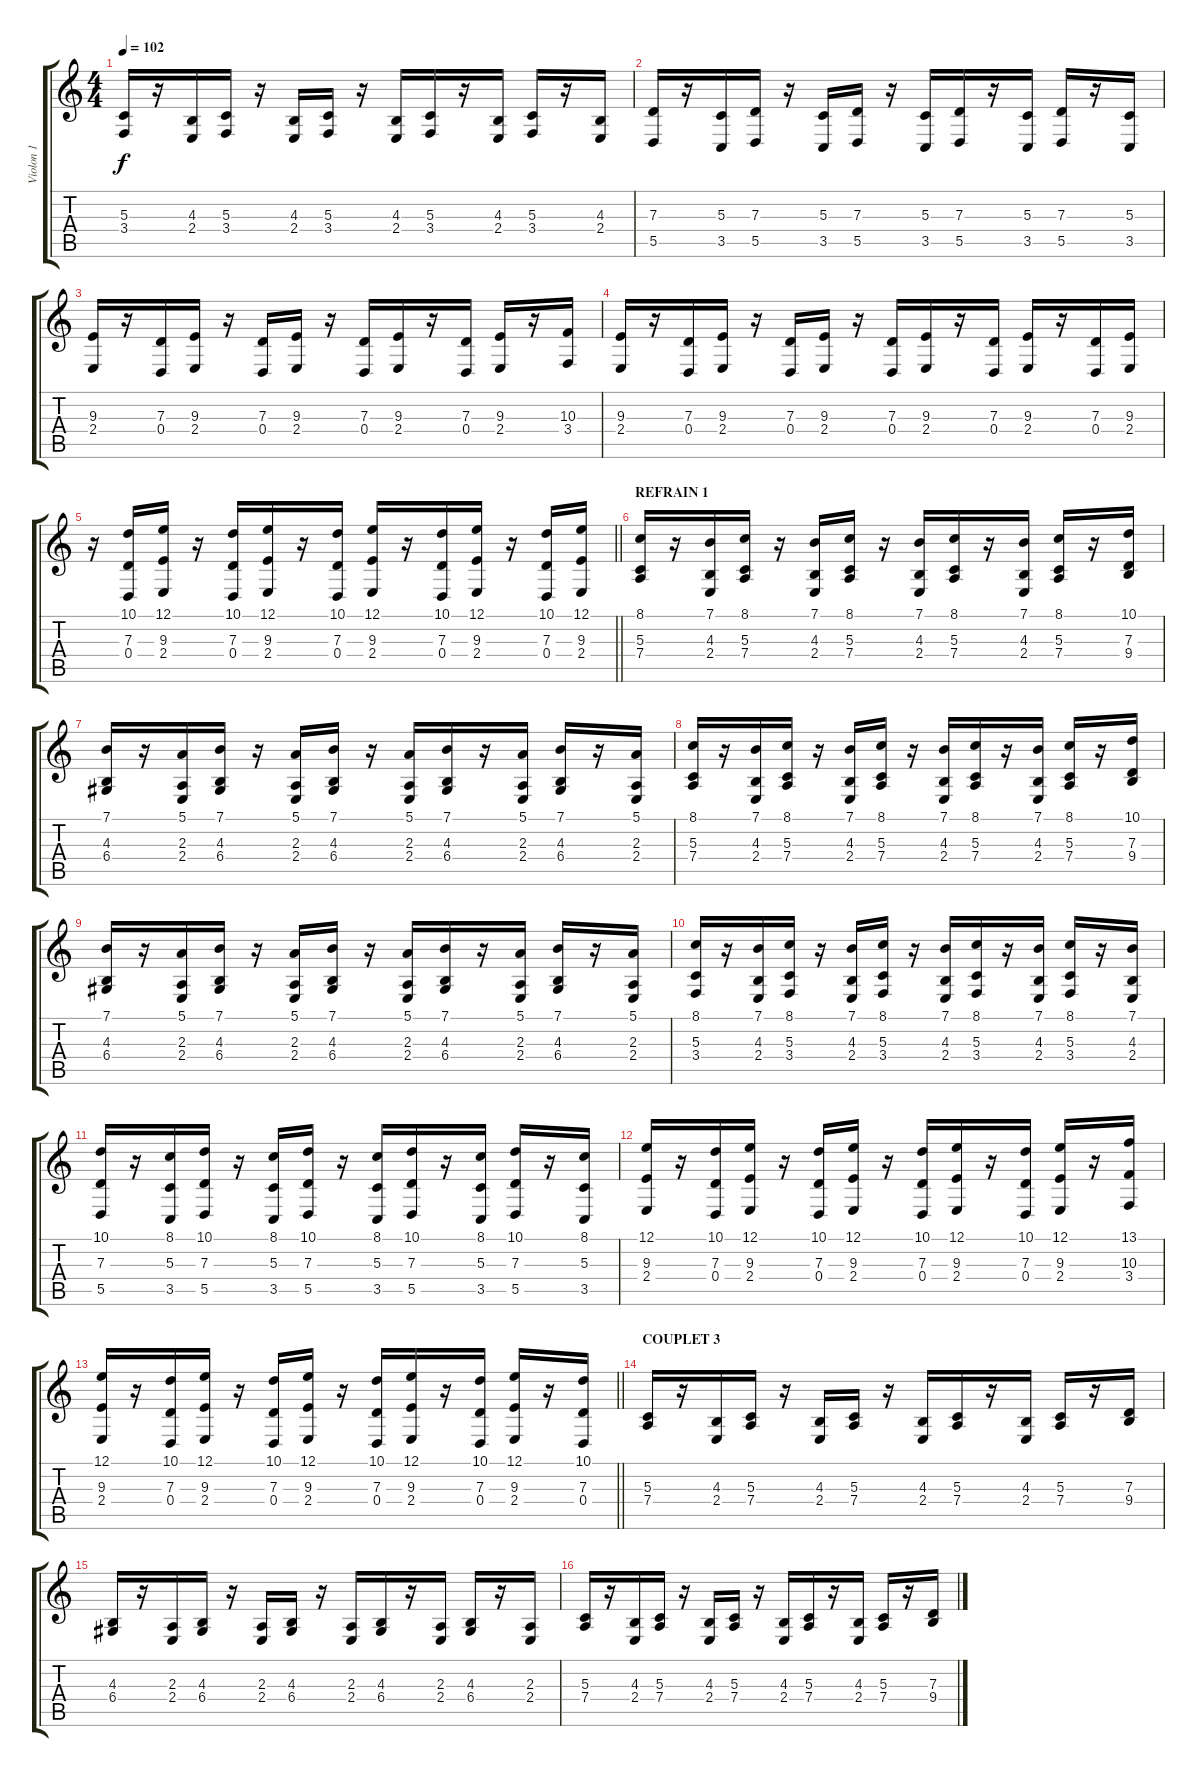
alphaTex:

\track ("Violon 1" "Violon 1") {instrument stringensemble1}
\staff {score tabs}
\tuning (E4 B3 G3 D3 A2 E2) {hide}
\ts (4 4)
\tempo 102
\clef g2
\ks c
(5.3 3.4).16{dy f} r.16 (4.3 2.4).16 (5.3 3.4).16 r.16 (4.3 2.4).16 (5.3 3.4).16 r.16 (4.3 2.4).16 (5.3 3.4).16 r.16 (4.3 2.4).16 (5.3 3.4).16 r.16 (4.3 2.4).16 |
(7.3 5.5).16 r.16 (5.3 3.5).16 (7.3 5.5).16 r.16 (5.3 3.5).16 (7.3 5.5).16 r.16 (5.3 3.5).16 (7.3 5.5).16 r.16 (5.3 3.5).16 (7.3 5.5).16 r.16 (5.3 3.5).16 |
(9.3 2.4).16 r.16 (7.3 0.4).16 (9.3 2.4).16 r.16 (7.3 0.4).16 (9.3 2.4).16 r.16 (7.3 0.4).16 (9.3 2.4).16 r.16 (7.3 0.4).16 (9.3 2.4).16 r.16 (10.3 3.4).16 |
(9.3 2.4).16 r.16 (7.3 0.4).16 (9.3 2.4).16 r.16 (7.3 0.4).16 (9.3 2.4).16 r.16 (7.3 0.4).16 (9.3 2.4).16 r.16 (7.3 0.4).16 (9.3 2.4).16 r.16 (7.3 0.4).16 (9.3 2.4).16 |
\barLineRight lightlight
r.16 (10.1 7.3 0.4).16 (12.1 9.3 2.4).16 r.16 (10.1 7.3 0.4).16 (12.1 9.3 2.4).16 r.16 (10.1 7.3 0.4).16 (12.1 9.3 2.4).16 r.16 (10.1 7.3 0.4).16 (12.1 9.3 2.4).16 r.16 (10.1 7.3 0.4).16 (12.1 9.3 2.4).16 |
\section ("" "REFRAIN 1")
(8.1 5.3 7.4).16 r.16 (7.1 4.3 2.4).16 (8.1 5.3 7.4).16 r.16 (7.1 4.3 2.4).16 (8.1 5.3 7.4).16 r.16 (7.1 4.3 2.4).16 (8.1 5.3 7.4).16 r.16 (7.1 4.3 2.4).16 (8.1 5.3 7.4).16 r.16 (10.1 7.3 9.4).16 |
(7.1 4.3 6.4).16 r.16 (5.1 2.3 2.4).16 (7.1 4.3 6.4).16 r.16 (5.1 2.3 2.4).16 (7.1 4.3 6.4).16 r.16 (5.1 2.3 2.4).16 (7.1 4.3 6.4).16 r.16 (5.1 2.3 2.4).16 (7.1 4.3 6.4).16 r.16 (5.1 2.3 2.4).16 |
(8.1 5.3 7.4).16 r.16 (7.1 4.3 2.4).16 (8.1 5.3 7.4).16 r.16 (7.1 4.3 2.4).16 (8.1 5.3 7.4).16 r.16 (7.1 4.3 2.4).16 (8.1 5.3 7.4).16 r.16 (7.1 4.3 2.4).16 (8.1 5.3 7.4).16 r.16 (10.1 7.3 9.4).16 |
(7.1 4.3 6.4).16 r.16 (5.1 2.3 2.4).16 (7.1 4.3 6.4).16 r.16 (5.1 2.3 2.4).16 (7.1 4.3 6.4).16 r.16 (5.1 2.3 2.4).16 (7.1 4.3 6.4).16 r.16 (5.1 2.3 2.4).16 (7.1 4.3 6.4).16 r.16 (5.1 2.3 2.4).16 |
(8.1 5.3 3.4).16 r.16 (7.1 4.3 2.4).16 (8.1 5.3 3.4).16 r.16 (7.1 4.3 2.4).16 (8.1 5.3 3.4).16 r.16 (7.1 4.3 2.4).16 (8.1 5.3 3.4).16 r.16 (7.1 4.3 2.4).16 (8.1 5.3 3.4).16 r.16 (7.1 4.3 2.4).16 |
(10.1 7.3 5.5).16 r.16 (8.1 5.3 3.5).16 (10.1 7.3 5.5).16 r.16 (8.1 5.3 3.5).16 (10.1 7.3 5.5).16 r.16 (8.1 5.3 3.5).16 (10.1 7.3 5.5).16 r.16 (8.1 5.3 3.5).16 (10.1 7.3 5.5).16 r.16 (8.1 5.3 3.5).16 |
(12.1 9.3 2.4).16 r.16 (10.1 7.3 0.4).16 (12.1 9.3 2.4).16 r.16 (10.1 7.3 0.4).16 (12.1 9.3 2.4).16 r.16 (10.1 7.3 0.4).16 (12.1 9.3 2.4).16 r.16 (10.1 7.3 0.4).16 (12.1 9.3 2.4).16 r.16 (13.1 10.3 3.4).16 |
\barLineRight lightlight
(12.1 9.3 2.4).16 r.16 (10.1 7.3 0.4).16 (12.1 9.3 2.4).16 r.16 (10.1 7.3 0.4).16 (12.1 9.3 2.4).16 r.16 (10.1 7.3 0.4).16 (12.1 9.3 2.4).16 r.16 (10.1 7.3 0.4).16 (12.1 9.3 2.4).16 r.16 (10.1 7.3 0.4).16 |
\section ("" "COUPLET 3")
(5.3 7.4).16 r.16 (4.3 2.4).16 (5.3 7.4).16 r.16 (4.3 2.4).16 (5.3 7.4).16 r.16 (4.3 2.4).16 (5.3 7.4).16 r.16 (4.3 2.4).16 (5.3 7.4).16 r.16 (7.3 9.4).16 |
(4.3 6.4).16 r.16 (2.3 2.4).16 (4.3 6.4).16 r.16 (2.3 2.4).16 (4.3 6.4).16 r.16 (2.3 2.4).16 (4.3 6.4).16 r.16 (2.3 2.4).16 (4.3 6.4).16 r.16 (2.3 2.4).16 |
(5.3 7.4).16 r.16 (4.3 2.4).16 (5.3 7.4).16 r.16 (4.3 2.4).16 (5.3 7.4).16 r.16 (4.3 2.4).16 (5.3 7.4).16 r.16 (4.3 2.4).16 (5.3 7.4).16 r.16 (7.3 9.4).16
